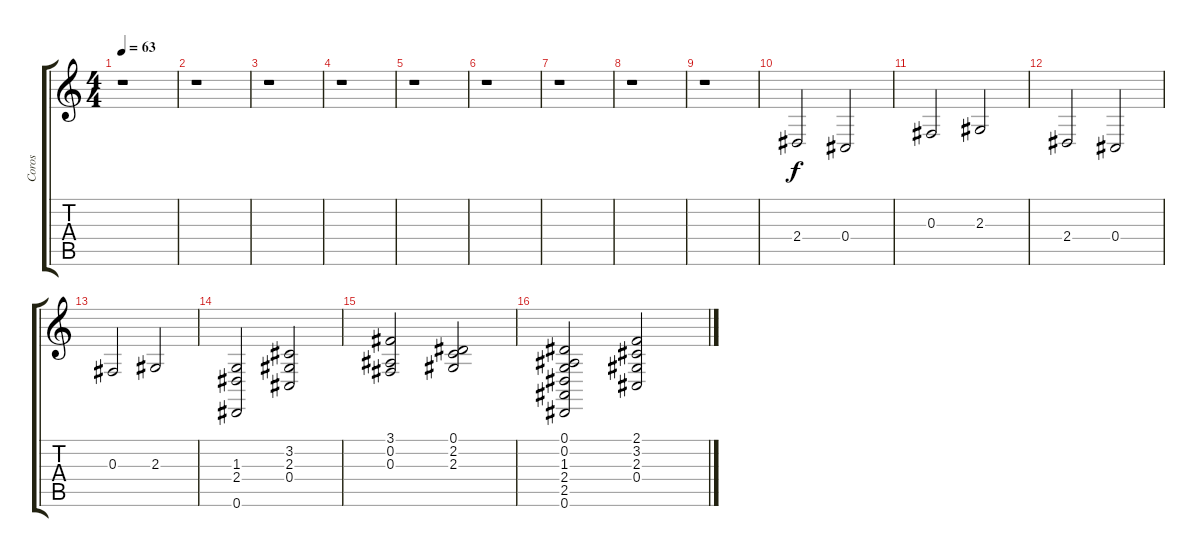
\track ("Coros" "Coros") {instrument choiraahs}
\staff {score tabs}
\tuning (Eb4 Bb3 Gb3 Db3 Ab2 Eb2) {hide}
\ts (4 4)
\tempo 63
\clef g2
\ks c
r.1{dy f} |
r.1 |
r.1 |
r.1 |
r.1 |
r.1 |
r.1 |
r.1 |
r.1 |
2.4.2 0.4.2 |
0.3.2 2.3.2 |
2.4.2 0.4.2 |
0.3.2 2.3.2 |
(1.3 2.4 0.6).2 (3.2 2.3 0.4).2 |
(3.1 0.2 0.3).2 (0.1 2.2 2.3).2 |
(0.1 0.2 1.3 2.4 2.5 0.6).2 (2.1 3.2 2.3 0.4).2
